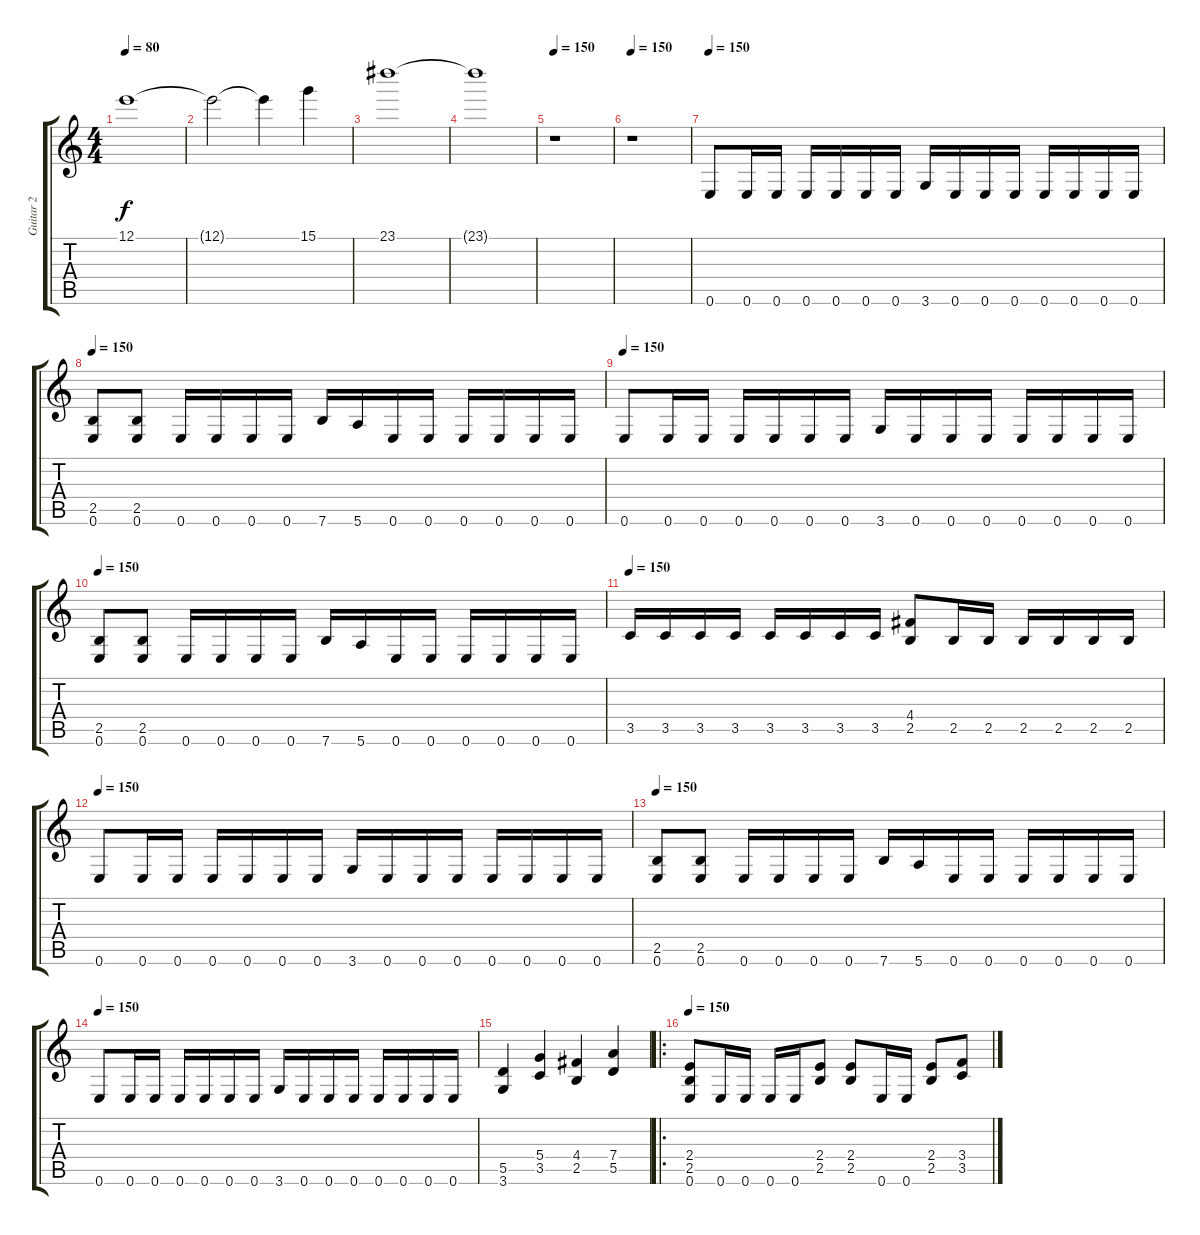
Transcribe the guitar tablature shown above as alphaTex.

\track ("Guitar 2" "Guitar 2") {instrument overdrivenguitar}
\staff {score tabs}
\tuning (E4 B3 G3 D3 A2 E2) {hide}
\ts (4 4)
\tempo 80
\clef g2
\ks c
12.1.1{dy f} |
12.1{t}.2 12.1{t}.4 15.1.4 |
23.1.1 |
23.1{t}.1 |
\tempo 150
r.1 |
\tempo 150
r.1 |
\tempo 150
0.6.8 0.6.16 0.6.16 0.6.16 0.6.16 0.6.16 0.6.16 3.6.16 0.6.16 0.6.16 0.6.16 0.6.16 0.6.16 0.6.16 0.6.16 |
\tempo 150
(2.5 0.6).8 (2.5 0.6).8 0.6.16 0.6.16 0.6.16 0.6.16 7.6.16 5.6.16 0.6.16 0.6.16 0.6.16 0.6.16 0.6.16 0.6.16 |
\tempo 150
0.6.8 0.6.16 0.6.16 0.6.16 0.6.16 0.6.16 0.6.16 3.6.16 0.6.16 0.6.16 0.6.16 0.6.16 0.6.16 0.6.16 0.6.16 |
\tempo 150
(2.5 0.6).8 (2.5 0.6).8 0.6.16 0.6.16 0.6.16 0.6.16 7.6.16 5.6.16 0.6.16 0.6.16 0.6.16 0.6.16 0.6.16 0.6.16 |
\tempo 150
3.5.16 3.5.16 3.5.16 3.5.16 3.5.16 3.5.16 3.5.16 3.5.16 (4.4 2.5).8 2.5.16 2.5.16 2.5.16 2.5.16 2.5.16 2.5.16 |
\tempo 150
0.6.8 0.6.16 0.6.16 0.6.16 0.6.16 0.6.16 0.6.16 3.6.16 0.6.16 0.6.16 0.6.16 0.6.16 0.6.16 0.6.16 0.6.16 |
\tempo 150
(2.5 0.6).8 (2.5 0.6).8 0.6.16 0.6.16 0.6.16 0.6.16 7.6.16 5.6.16 0.6.16 0.6.16 0.6.16 0.6.16 0.6.16 0.6.16 |
\tempo 150
0.6.8 0.6.16 0.6.16 0.6.16 0.6.16 0.6.16 0.6.16 3.6.16 0.6.16 0.6.16 0.6.16 0.6.16 0.6.16 0.6.16 0.6.16 |
(5.5 3.6).4 (5.4 3.5).4 (4.4 2.5).4 (7.4 5.5).4 |
\ro
\tempo 150
(2.4 2.5 0.6).8 0.6.16 0.6.16 0.6.16 0.6.16 (2.4 2.5).8 (2.4 2.5).8 0.6.16 0.6.16 (2.4 2.5).8 (3.4 3.5).8
